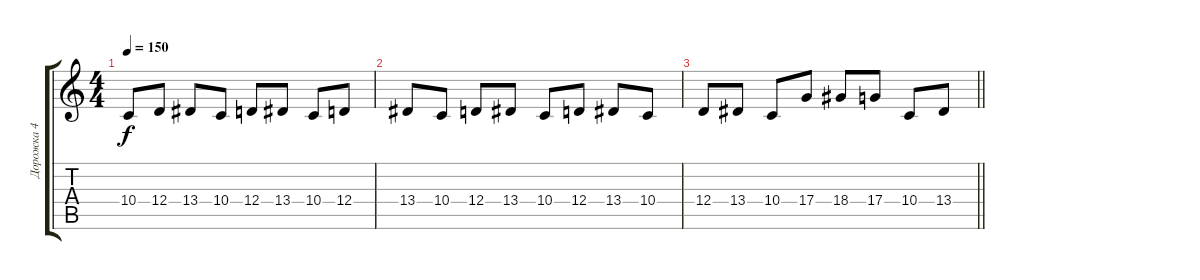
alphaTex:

\track ("Дорожка 4" "Дорожка 4") {instrument lead1square}
\staff {score tabs}
\tuning (E4 B3 G3 D3 A2 E2) {hide}
\ts (4 4)
\tempo 150
\clef g2
\ks c
10.4.8{dy f} 12.4.8 13.4.8 10.4.8 12.4.8 13.4.8 10.4.8 12.4.8 |
13.4.8 10.4.8 12.4.8 13.4.8 10.4.8 12.4.8 13.4.8 10.4.8 |
\barLineRight lightlight
12.4.8 13.4.8 10.4.8 17.4.8 18.4.8 17.4.8 10.4.8 13.4.8
